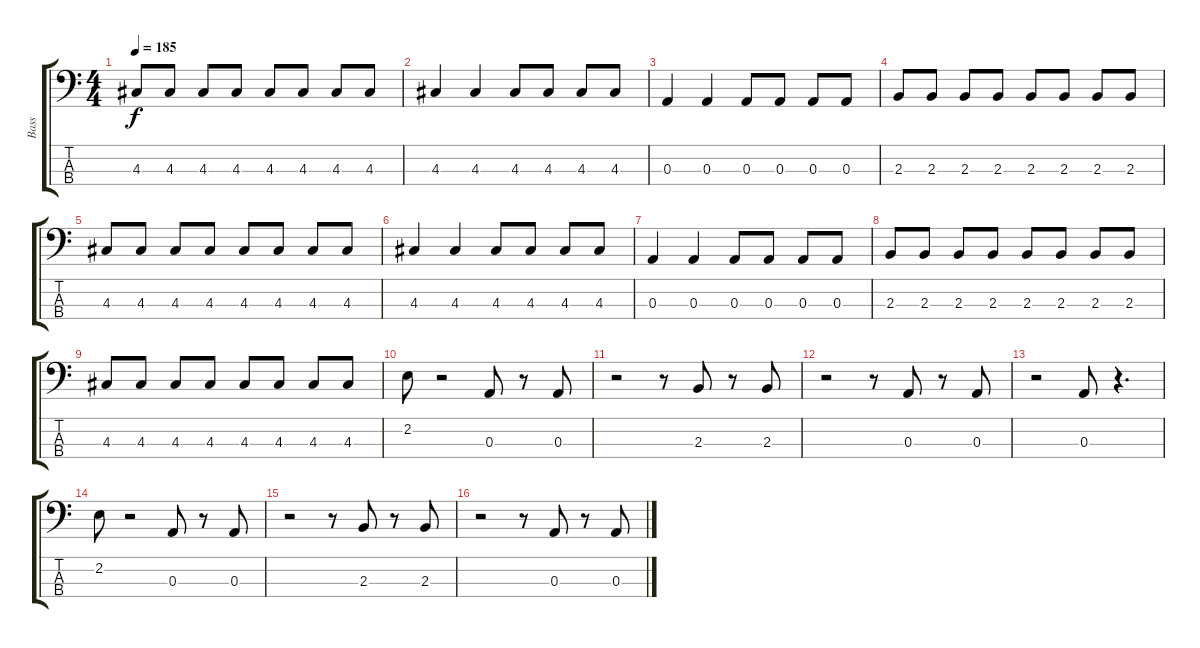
\track ("Bass" "Bass") {instrument electricbasspick}
\staff {score tabs}
\tuning (G2 D2 A1 E1) {hide}
\ts (4 4)
\tempo 185
\clef f4
\ks c
4.3{t}.8{dy f} 4.3.8 4.3.8 4.3.8 4.3.8 4.3.8 4.3.8 4.3.8 |
4.3.4 4.3.4 4.3.8 4.3.8 4.3.8 4.3.8 |
0.3.4 0.3.4 0.3.8 0.3.8 0.3.8 0.3.8 |
2.3.8 2.3.8 2.3.8 2.3.8 2.3.8 2.3.8 2.3.8 2.3.8 |
4.3.8 4.3.8 4.3.8 4.3.8 4.3.8 4.3.8 4.3.8 4.3.8 |
4.3.4 4.3.4 4.3.8 4.3.8 4.3.8 4.3.8 |
0.3.4 0.3.4 0.3.8 0.3.8 0.3.8 0.3.8 |
2.3.8 2.3.8 2.3.8 2.3.8 2.3.8 2.3.8 2.3.8 2.3.8 |
4.3.8 4.3.8 4.3.8 4.3.8 4.3.8 4.3.8 4.3.8 4.3.8 |
2.2.8 r.2 0.3.8 r.8 0.3.8 |
r.2 r.8 2.3.8 r.8 2.3.8 |
r.2 r.8 0.3.8 r.8 0.3.8 |
r.2 0.3.8 r.4{d} |
2.2.8 r.2 0.3.8 r.8 0.3.8 |
r.2 r.8 2.3.8 r.8 2.3.8 |
r.2 r.8 0.3.8 r.8 0.3.8
